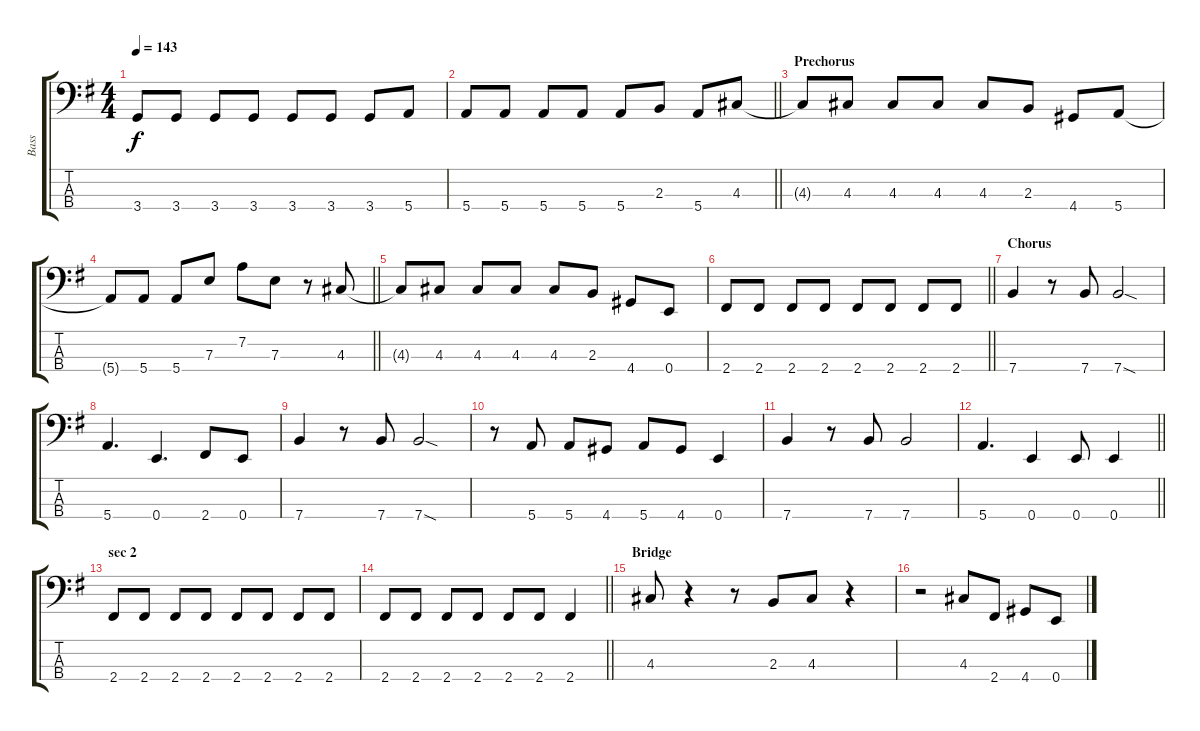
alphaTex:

\track ("Bass" "Bass") {instrument electricbassfinger}
\staff {score tabs}
\tuning (G2 D2 A1 E1) {hide}
\ts (4 4)
\tempo 143
\clef f4
\ks g
3.4.8{dy f} 3.4.8 3.4.8 3.4.8 3.4.8 3.4.8 3.4.8 5.4.8 |
\barLineRight lightlight
5.4.8 5.4.8 5.4.8 5.4.8 5.4.8 2.3.8 5.4.8 4.3.8 |
\section ("" "Prechorus")
4.3{t}.8 4.3.8 4.3.8 4.3.8 4.3.8 2.3.8 4.4.8 5.4.8 |
\barLineRight lightlight
5.4{t}.8 5.4.8 5.4.8 7.3.8 7.2.8 7.3.8 r.8 4.3.8 |
4.3{t}.8 4.3.8 4.3.8 4.3.8 4.3.8 2.3.8 4.4.8 0.4.8 |
\barLineRight lightlight
2.4.8 2.4.8 2.4.8 2.4.8 2.4.8 2.4.8 2.4.8 2.4.8 |
\section ("" "Chorus")
7.4.4 r.8 7.4.8 7.4{sod}.2 |
5.4.4{d} 0.4.4{d} 2.4.8 0.4.8 |
7.4.4 r.8 7.4.8 7.4{sod}.2 |
r.8 5.4.8 5.4.8 4.4.8 5.4.8 4.4.8 0.4.4 |
7.4.4 r.8 7.4.8 7.4.2 |
\barLineRight lightlight
5.4.4{d} 0.4.4 0.4.8 0.4.4 |
\section ("" "sec 2")
2.4.8 2.4.8 2.4.8 2.4.8 2.4.8 2.4.8 2.4.8 2.4.8 |
\barLineRight lightlight
2.4.8 2.4.8 2.4.8 2.4.8 2.4.8 2.4.8 2.4.4 |
\section ("" "Bridge")
4.3.8 r.4 r.8 2.3.8 4.3.8 r.4 |
r.2 4.3.8 2.4.8 4.4.8 0.4.8
